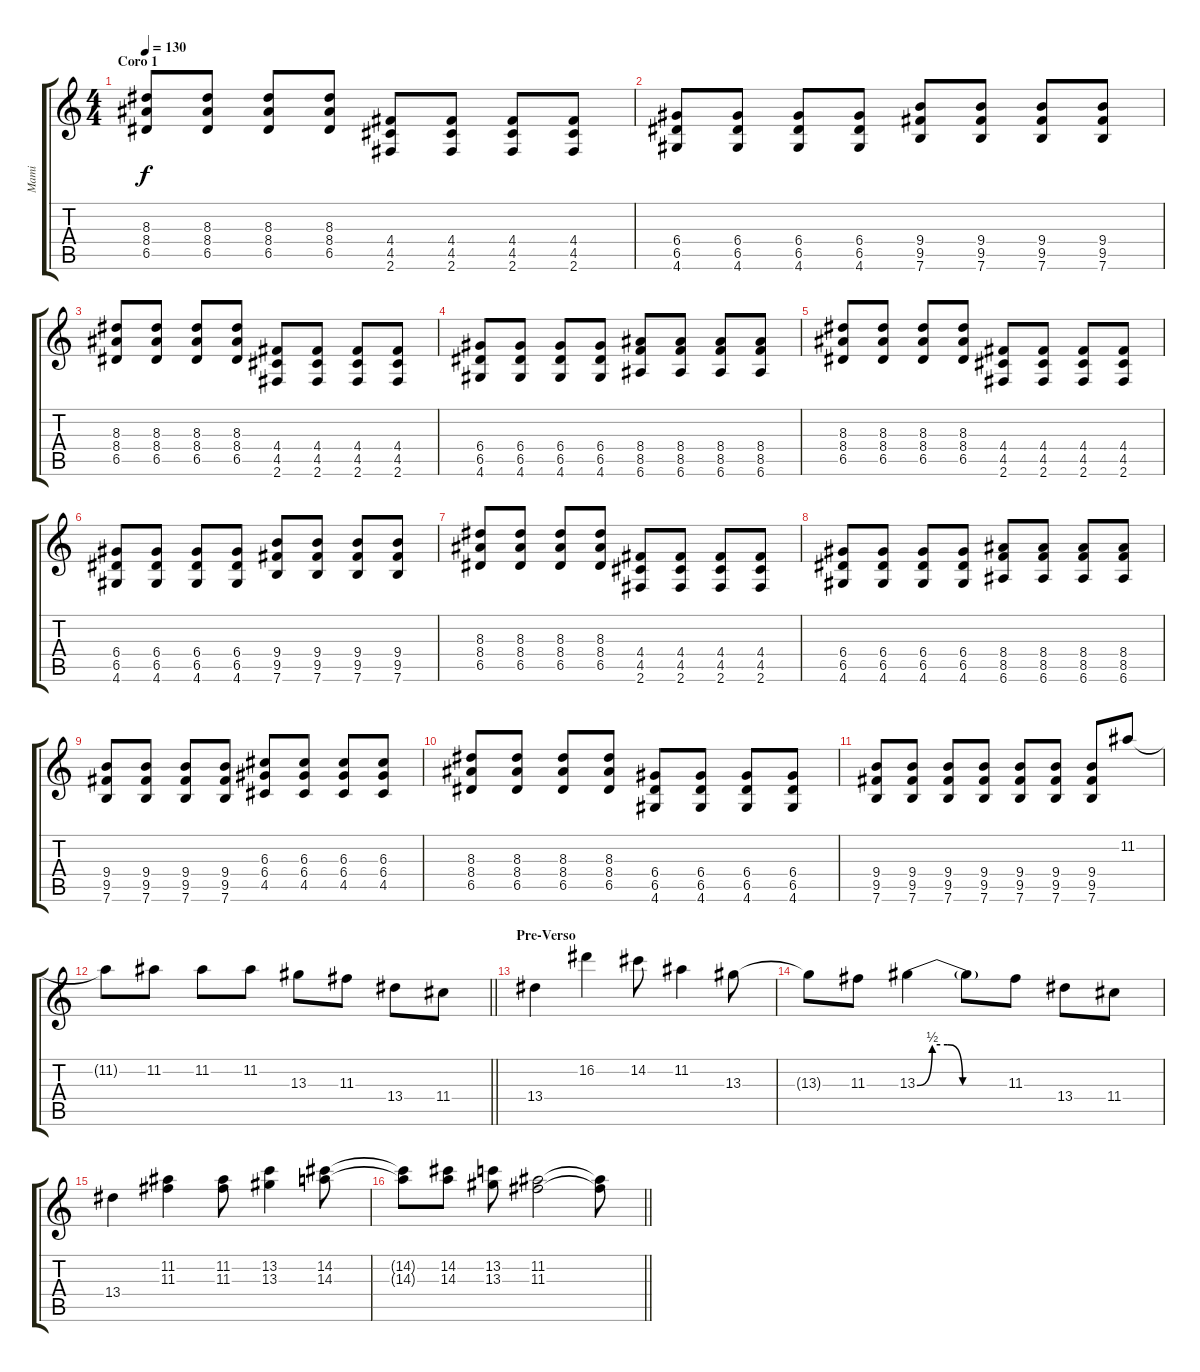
\track ("Mami" "Mami") {instrument distortionguitar}
\staff {score tabs}
\tuning (E4 B3 G3 D3 A2 E2) {hide}
\ts (4 4)
\section ("" "Coro 1")
\tempo 130
\clef g2
\ks c
(8.3 8.4 6.5).8{dy f} (8.3 8.4 6.5).8 (8.3 8.4 6.5).8 (8.3 8.4 6.5).8 (4.4 4.5 2.6).8 (4.4 4.5 2.6).8 (4.4 4.5 2.6).8 (4.4 4.5 2.6).8 |
(6.4 6.5 4.6).8 (6.4 6.5 4.6).8 (6.4 6.5 4.6).8 (6.4 6.5 4.6).8 (9.4 9.5 7.6).8 (9.4 9.5 7.6).8 (9.4 9.5 7.6).8 (9.4 9.5 7.6).8 |
(8.3 8.4 6.5).8 (8.3 8.4 6.5).8 (8.3 8.4 6.5).8 (8.3 8.4 6.5).8 (4.4 4.5 2.6).8 (4.4 4.5 2.6).8 (4.4 4.5 2.6).8 (4.4 4.5 2.6).8 |
(6.4 6.5 4.6).8 (6.4 6.5 4.6).8 (6.4 6.5 4.6).8 (6.4 6.5 4.6).8 (8.4 8.5 6.6).8 (8.4 8.5 6.6).8 (8.4 8.5 6.6).8 (8.4 8.5 6.6).8 |
(8.3 8.4 6.5).8 (8.3 8.4 6.5).8 (8.3 8.4 6.5).8 (8.3 8.4 6.5).8 (4.4 4.5 2.6).8 (4.4 4.5 2.6).8 (4.4 4.5 2.6).8 (4.4 4.5 2.6).8 |
(6.4 6.5 4.6).8 (6.4 6.5 4.6).8 (6.4 6.5 4.6).8 (6.4 6.5 4.6).8 (9.4 9.5 7.6).8 (9.4 9.5 7.6).8 (9.4 9.5 7.6).8 (9.4 9.5 7.6).8 |
(8.3 8.4 6.5).8 (8.3 8.4 6.5).8 (8.3 8.4 6.5).8 (8.3 8.4 6.5).8 (4.4 4.5 2.6).8 (4.4 4.5 2.6).8 (4.4 4.5 2.6).8 (4.4 4.5 2.6).8 |
(6.4 6.5 4.6).8 (6.4 6.5 4.6).8 (6.4 6.5 4.6).8 (6.4 6.5 4.6).8 (8.4 8.5 6.6).8 (8.4 8.5 6.6).8 (8.4 8.5 6.6).8 (8.4 8.5 6.6).8 |
(9.4 9.5 7.6).8 (9.4 9.5 7.6).8 (9.4 9.5 7.6).8 (9.4 9.5 7.6).8 (6.3 6.4 4.5).8 (6.3 6.4 4.5).8 (6.3 6.4 4.5).8 (6.3 6.4 4.5).8 |
(8.3 8.4 6.5).8 (8.3 8.4 6.5).8 (8.3 8.4 6.5).8 (8.3 8.4 6.5).8 (6.4 6.5 4.6).8 (6.4 6.5 4.6).8 (6.4 6.5 4.6).8 (6.4 6.5 4.6).8 |
(9.4 9.5 7.6).8 (9.4 9.5 7.6).8 (9.4 9.5 7.6).8 (9.4 9.5 7.6).8 (9.4 9.5 7.6).8 (9.4 9.5 7.6).8 (9.4 9.5 7.6).8 11.2.8 |
\barLineRight lightlight
11.2{t}.8 11.2.8 11.2.8 11.2.8 13.3.8 11.3.8 13.4.8 11.4.8 |
\section ("" "Pre-Verso")
13.4.4 16.2.4 14.2.8 11.2.4 13.3.8 |
13.3{t}.8 11.3.8 13.3{be (custom 0 0 10 2 20 2 30 0 60 0)}.4 13.3{t}.8 11.3.8 13.4.8 11.4.8 |
13.4.4 (11.2 11.3).4 (11.2 11.3).8 (13.2 13.3).4 (14.2 14.3).8 |
\barLineRight lightlight
(14.2{t} 14.3{t}).8 (14.2 14.3).8 (13.2 13.3).8 (11.2 11.3).2 (11.2{t} 11.3{t}).8
